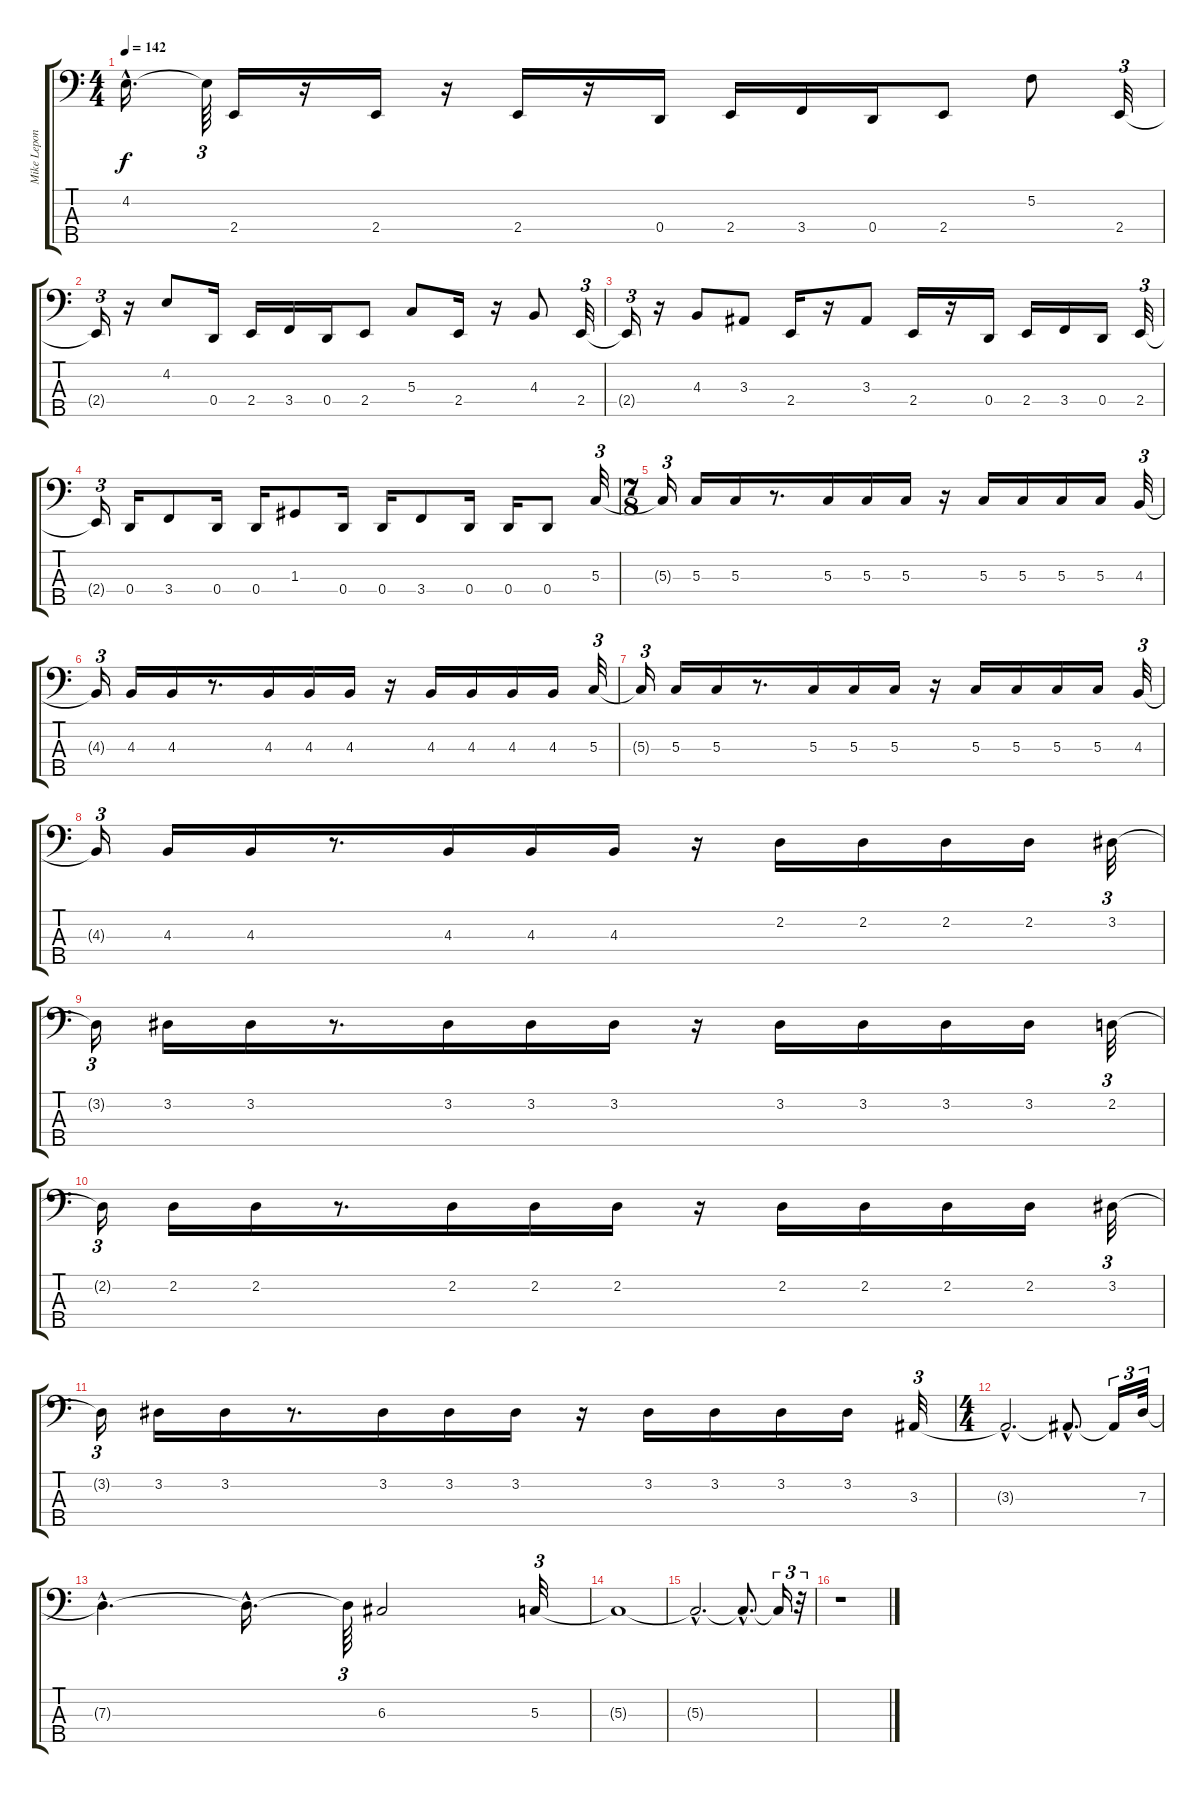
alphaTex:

\track ("Mike Lepond" "Mike Lepon") {instrument electricbasspick}
\staff {score tabs}
\tuning (F2 C2 G1 D1 A0) {hide}
\ts (4 4)
\tempo 142
\clef f4
\ks c
4.2{hac t}.16{d dy f} 4.2{t}.64{tu (3 2)} 2.4.16 r.16 2.4.16 r.16 2.4.16 r.16 0.4.16 2.4.16 3.4.16 0.4.16 2.4.8 5.2.8 2.4.32{tu (3 2)} |
2.4{t}.16{tu (3 2)} r.16 4.2.8 0.4.16 2.4.16 3.4.16 0.4.16 2.4.8 5.3.8 2.4.16 r.16 4.3.8 2.4.32{tu (3 2)} |
2.4{t}.16{tu (3 2)} r.16 4.3.8 3.3.8 2.4.16 r.16 3.3.8 2.4.16 r.16 0.4.16 2.4.16 3.4.16 0.4.16 2.4.32{tu (3 2)} |
2.4{t}.16{tu (3 2)} 0.4.16 3.4.8 0.4.16 0.4.16 1.3.8 0.4.16 0.4.16 3.4.8 0.4.16 0.4.16 0.4.8 5.3.32{tu (3 2)} |
\ts (7 8)
5.3{t}.16{tu (3 2)} 5.3.16 5.3.16 r.8{d} 5.3.16 5.3.16 5.3.16 r.16 5.3.16 5.3.16 5.3.16 5.3.16 4.3.32{tu (3 2)} |
4.3{t}.16{tu (3 2)} 4.3.16 4.3.16 r.8{d} 4.3.16 4.3.16 4.3.16 r.16 4.3.16 4.3.16 4.3.16 4.3.16 5.3.32{tu (3 2)} |
5.3{t}.16{tu (3 2)} 5.3.16 5.3.16 r.8{d} 5.3.16 5.3.16 5.3.16 r.16 5.3.16 5.3.16 5.3.16 5.3.16 4.3.32{tu (3 2)} |
4.3{t}.16{tu (3 2)} 4.3.16 4.3.16 r.8{d} 4.3.16 4.3.16 4.3.16 r.16 2.2.16 2.2.16 2.2.16 2.2.16 3.2.32{tu (3 2)} |
3.2{t}.16{tu (3 2)} 3.2.16 3.2.16 r.8{d} 3.2.16 3.2.16 3.2.16 r.16 3.2.16 3.2.16 3.2.16 3.2.16 2.2.32{tu (3 2)} |
2.2{t}.16{tu (3 2)} 2.2.16 2.2.16 r.8{d} 2.2.16 2.2.16 2.2.16 r.16 2.2.16 2.2.16 2.2.16 2.2.16 3.2.32{tu (3 2)} |
3.2{t}.16{tu (3 2)} 3.2.16 3.2.16 r.8{d} 3.2.16 3.2.16 3.2.16 r.16 3.2.16 3.2.16 3.2.16 3.2.16 3.3.32{tu (3 2)} |
\ts (4 4)
3.3{hac t}.2{d} 3.3{hac t}.8{d} 3.3{t}.16{tu (3 2)} 7.3.32{tu (3 2)} |
7.3{hac t}.4{d} 7.3{hac t}.16{d} 7.3{t}.64{tu (3 2)} 6.3.2 5.3.32{tu (3 2)} |
5.3{t}.1 |
5.3{hac t}.2{d} 5.3{hac t}.8{d} 5.3{t}.16{tu (3 2)} r.32{tu (3 2)} |
r.1
